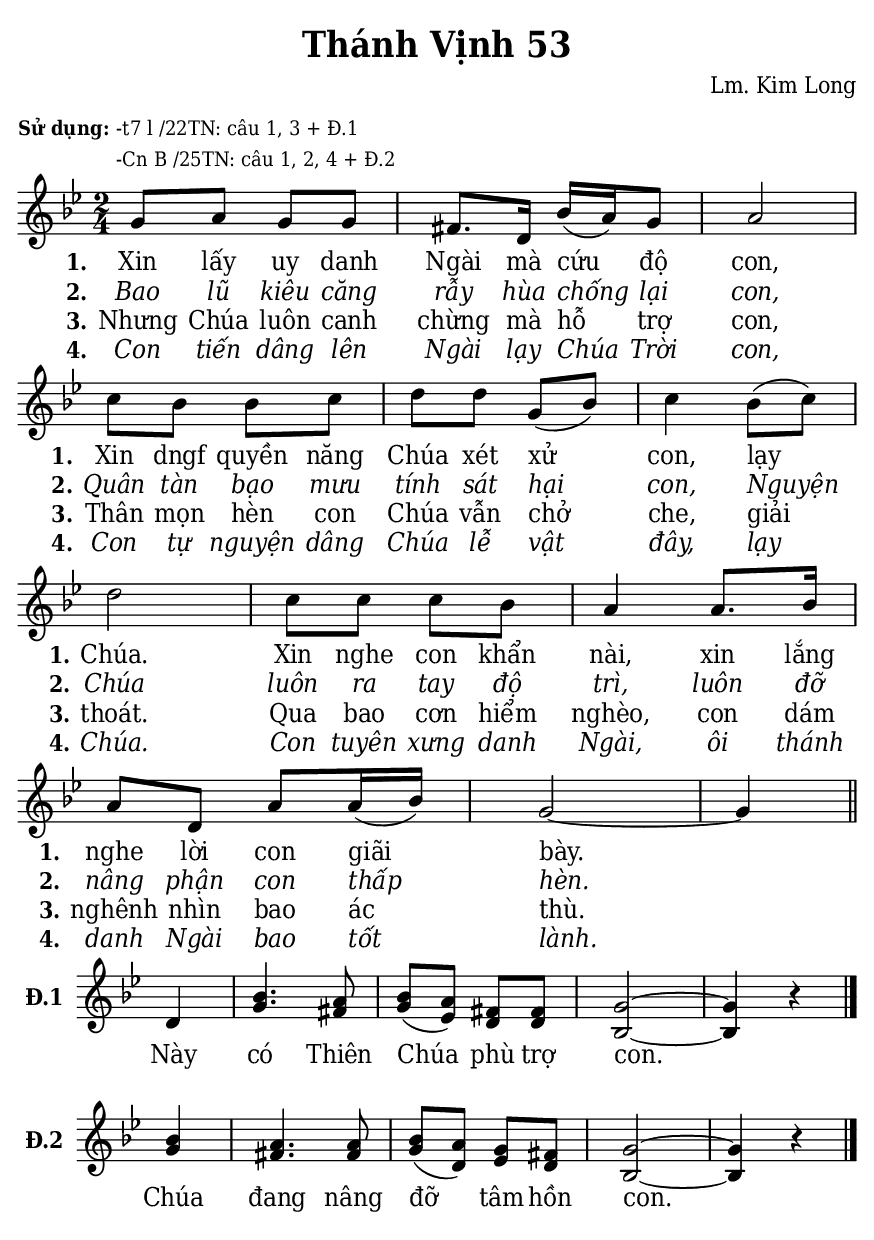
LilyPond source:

% Cài đặt chung
\version "2.22.1"
\include "english.ly"

\header {
  title = "Thánh Vịnh 53"
  composer = "Lm. Kim Long"
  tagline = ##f
}

% mã nguồn cho những chức năng chưa hỗ trợ trong phiên bản lilypond hiện tại
% cung cấp bởi cộng đồng lilypond khi gửi email đến lilypond-user@gnu.org
% in số phiên khúc trên mỗi dòng
#(define (add-grob-definition grob-name grob-entry)
     (set! all-grob-descriptions
           (cons ((@@ (lily) completize-grob-entry)
                  (cons grob-name grob-entry))
                 all-grob-descriptions)))

#(add-grob-definition
    'StanzaNumberSpanner
    `((direction . ,LEFT)
      (font-series . bold)
      (padding . 1.0)
      (side-axis . ,X)
      (stencil . ,ly:text-interface::print)
      (X-offset . ,ly:side-position-interface::x-aligned-side)
      (Y-extent . ,grob::always-Y-extent-from-stencil)
      (meta . ((class . Spanner)
               (interfaces . (font-interface
                              side-position-interface
                              stanza-number-interface
                              text-interface))))))

\layout {
    \context {
      \Global
      \grobdescriptions #all-grob-descriptions
    }
    \context {
      \Score
      \remove Stanza_number_align_engraver
      \consists
        #(lambda (context)
           (let ((texts '())
                 (syllables '()))
             (make-engraver
              (acknowledgers
               ((stanza-number-interface engraver grob source-engraver)
                  (set! texts (cons grob texts)))
               ((lyric-syllable-interface engraver grob source-engraver)
                  (set! syllables (cons grob syllables))))
              ((stop-translation-timestep engraver)
                 (for-each
                  (lambda (text)
                    (for-each
                     (lambda (syllable)
                       (ly:pointer-group-interface::add-grob
                        text
                        'side-support-elements
                        syllable))
                     syllables))
                  texts)
                 (set! syllables '())))))
    }
    \context {
      \Lyrics
      \remove Stanza_number_engraver
      \consists
        #(lambda (context)
           (let ((text #f)
                 (last-stanza #f))
             (make-engraver
              ((process-music engraver)
                 (let ((stanza (ly:context-property context 'stanza #f)))
                   (if (and stanza (not (equal? stanza last-stanza)))
                       (let ((column (ly:context-property context
'currentCommandColumn)))
                         (set! last-stanza stanza)
                         (if text
                             (ly:spanner-set-bound! text RIGHT column))
                         (set! text (ly:engraver-make-grob engraver
'StanzaNumberSpanner '()))
                         (ly:grob-set-property! text 'text stanza)
                         (ly:spanner-set-bound! text LEFT column)))))
              ((finalize engraver)
                 (if text
                     (let ((column (ly:context-property context
'currentCommandColumn)))
                       (ly:spanner-set-bound! text RIGHT column)))))))
      \override StanzaNumberSpanner.horizon-padding = 10000
    }
}

stanzaReminderOff =
  \temporary \override StanzaNumberSpanner.after-line-breaking =
     #(lambda (grob)
        ;; Can be replaced with (not (first-broken-spanner? grob)) in 2.23.
        (if (let ((siblings (ly:spanner-broken-into (ly:grob-original grob))))
              (and (pair? siblings)
                   (not (eq? grob (car siblings)))))
            (ly:grob-suicide! grob)))

stanzaReminderOn = \undo \stanzaReminderOff
% kết thúc mã nguồn

% Nhạc
nhacPhanMot = \relative c'' {
  \key bf \major
  \time 2/4
  g8 a g g |
  fs8. d16 bf' (a) g8 |
  a2 |
  c8 bf bf c |
  d d g, (bf) |
  c4 bf8 (c) |
  d2 |
  c8 c c bf |
  a4 a8. bf16 |
  a8 d, a' a16 (bf) |
  g2 ~ |
  g4 \bar "||"
}

nhacPhanHai = \relative c'' {
  \key bf \major
  \time 2/4
  \partial 4 d,4 |
  <<
    {
      bf'4. a8 |
      bf (a) fs fs |
      g2 ~ |
      g4 r \bar "|."
    }
    {
      g4. fs8 |
      g (ef) d d |
      bf2 ~ |
      bf4 r
    }
  >>
}

nhacPhanBa = \relative c'' {
  \key bf \major
  \time 2/4
  \partial 4
  <<
    {
      bf4 |
      a4. a8 |
      bf (a) g fs |
      g2 ~ |
      g4 r \bar "|."
    }
    {
      g4 |
      fs4. fs8 |
      g (d) ef d |
      bf2 ~ |
      bf4 r
    }
  >>
}

% Lời
loiPhanMot = \lyricmode {
  <<
    {
      \set stanza = "1."
      Xin lấy uy danh Ngài mà cứu độ con,
      Xin dngf quyền năng Chúa xét xử con, lạy Chúa.
      Xin nghe con khẩn nài, xin lắng nghe lời con giãi bày.
    }
    \new Lyrics {
	    \set associatedVoice = "beSop"
	    \set stanza = "2."
      \override Lyrics.LyricText.font-shape = #'italic
      Bao lũ kiêu căng rẫy hùa chống lại con,
      Quân tàn bạo mưu tính sát hại con,
      Nguyện Chúa luôn ra tay độ trì,
      luôn đỡ nâng phận con thấp hèn.
    }
    \new Lyrics {
	    \set associatedVoice = "beSop"
	    \set stanza = "3."
      Nhưng Chúa luôn canh chừng mà hỗ trợ con,
      Thân mọn hèn con Chúa vẫn chở che, giải thoát.
      Qua bao cơn hiểm nghèo, con dám nghênh nhìn bao ác thù.
    }
    \new Lyrics {
	    \set associatedVoice = "beSop"
	    \set stanza = "4."
      \override Lyrics.LyricText.font-shape = #'italic
      Con tiến dâng lên Ngài lạy Chúa Trời con,
      Con tự nguyện dâng Chúa lễ vật đây, lạy Chúa.
      Con tuyên xưng danh Ngài, ôi thánh danh Ngài bao tốt lành.
    }
  >>
}

loiPhanHai = \lyricmode {
  Này có Thiên Chúa phù trợ con.
}

loiPhanBa = \lyricmode {
  Chúa đang nâng đỡ tâm hồn con.
}


% Dàn trang
\paper {
  #(set-paper-size "a5")
  top-margin = 3\mm
  bottom-margin = 3\mm
  left-margin = 3\mm
  right-margin = 3\mm
  indent = #0
  #(define fonts
	 (make-pango-font-tree "Deja Vu Serif Condensed"
	 		       "Deja Vu Serif Condensed"
			       "Deja Vu Serif Condensed"
			       (/ 20 20)))
  print-page-number = ##f
  ragged-bottom = ##t
  page-count = 1
}

\markup {
  \vspace #1
  %\fill-line {
    \column {
      \left-align {
        \line { \bold \small "Sử dụng:" }
      }
    }
    \column {
      \left-align {
        \line { \small "-t7 l /22TN: câu 1, 3 + Đ.1" }
        \line { \small "-Cn B /25TN: câu 1, 2, 4 + Đ.2" }
      }
    }
  %}
}

\score {
  <<
    \new Staff <<
        \clef treble
        \new Voice = beSop {
          \nhacPhanMot
        }
      \new Lyrics \lyricsto beSop \loiPhanMot
    >>
  >>
  \layout {
    \override Lyrics.LyricSpace.minimum-distance = #1
    \override Score.BarNumber.break-visibility = ##(#f #f #f)
    \override Score.SpacingSpanner.uniform-stretching = ##t
    ragged-last = ##f
  }
}

\score {
  <<
    \new Staff \with {
      \remove "Time_signature_engraver"
      instrumentName = \markup { \bold "Đ.1" }} <<
        \clef treble
        \new Voice = beSop {
          \nhacPhanHai
        }
      \new Lyrics \lyricsto beSop \loiPhanHai
    >>
  >>
  \layout {
    indent = 10
    \override Lyrics.LyricSpace.minimum-distance = #0.6
    \override Score.BarNumber.break-visibility = ##(#f #f #f)
    \override Score.SpacingSpanner.uniform-stretching = ##t
    ragged-last = ##f
  }
}

\score {
  <<
    \new Staff \with {
      \remove "Time_signature_engraver"
      instrumentName = \markup { \bold "Đ.2" }} <<
        \clef treble
        \new Voice = beSop {
          \nhacPhanBa
        }
      \new Lyrics \lyricsto beSop \loiPhanBa
    >>
  >>
  \layout {
    indent = 10
    \override Lyrics.LyricSpace.minimum-distance = #0.45
    \override Score.BarNumber.break-visibility = ##(#f #f #f)
    \override Score.SpacingSpanner.uniform-stretching = ##t
    ragged-last = ##f
  }
}
